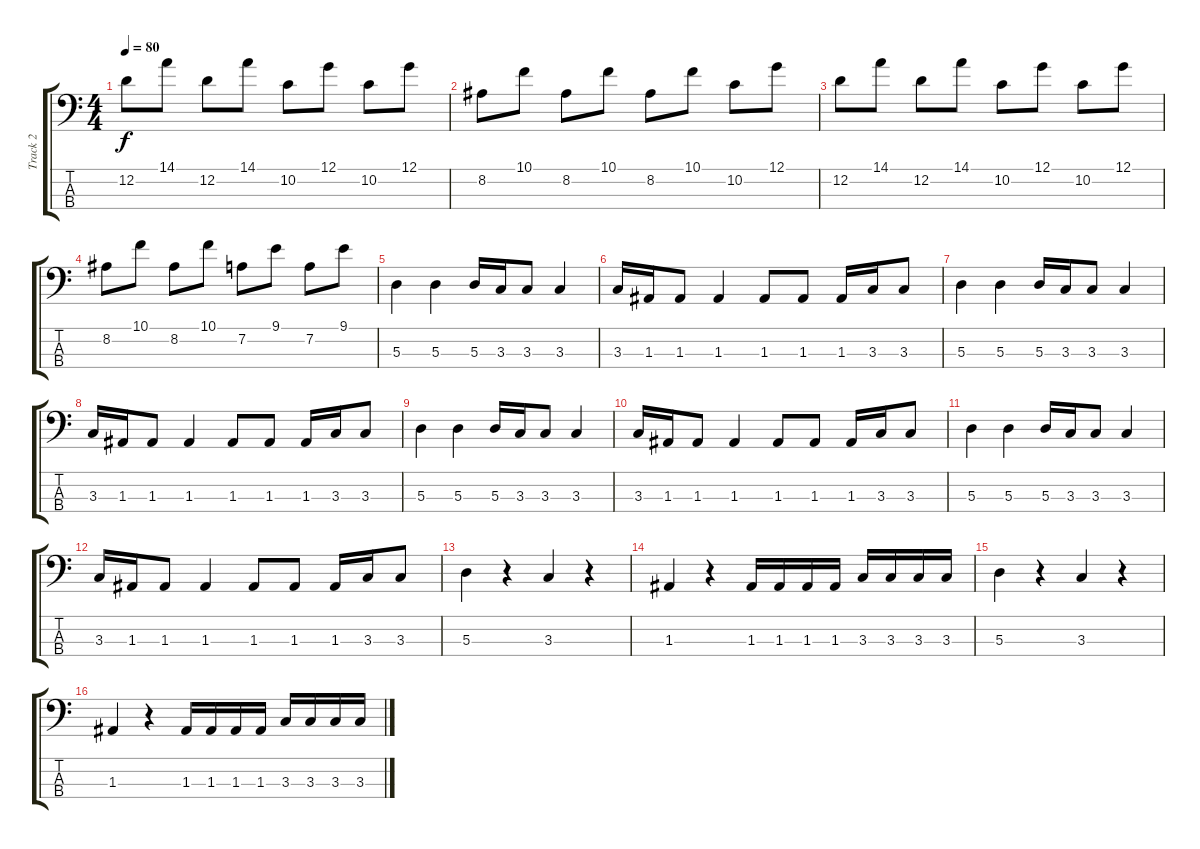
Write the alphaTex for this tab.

\track ("Track 2" "Track 2") {instrument electricbassfinger}
\staff {score tabs}
\tuning (G2 D2 A1 E1) {hide}
\ts (4 4)
\tempo 80
\clef f4
\ks c
12.2.8{dy f} 14.1.8 12.2.8 14.1.8 10.2.8 12.1.8 10.2.8 12.1.8 |
8.2.8 10.1.8 8.2.8 10.1.8 8.2.8 10.1.8 10.2.8 12.1.8 |
12.2.8 14.1.8 12.2.8 14.1.8 10.2.8 12.1.8 10.2.8 12.1.8 |
8.2.8 10.1.8 8.2.8 10.1.8 7.2.8 9.1.8 7.2.8 9.1.8 |
5.3.4 5.3.4 5.3.16 3.3.16 3.3.8 3.3.4 |
3.3.16 1.3.16 1.3.8 1.3.4 1.3.8 1.3.8 1.3.16 3.3.16 3.3.8 |
5.3.4 5.3.4 5.3.16 3.3.16 3.3.8 3.3.4 |
3.3.16 1.3.16 1.3.8 1.3.4 1.3.8 1.3.8 1.3.16 3.3.16 3.3.8 |
5.3.4 5.3.4 5.3.16 3.3.16 3.3.8 3.3.4 |
3.3.16 1.3.16 1.3.8 1.3.4 1.3.8 1.3.8 1.3.16 3.3.16 3.3.8 |
5.3.4 5.3.4 5.3.16 3.3.16 3.3.8 3.3.4 |
3.3.16 1.3.16 1.3.8 1.3.4 1.3.8 1.3.8 1.3.16 3.3.16 3.3.8 |
5.3.4 r.4 3.3.4 r.4 |
1.3.4 r.4 1.3.16 1.3.16 1.3.16 1.3.16 3.3.16 3.3.16 3.3.16 3.3.16 |
5.3.4 r.4 3.3.4 r.4 |
1.3.4 r.4 1.3.16 1.3.16 1.3.16 1.3.16 3.3.16 3.3.16 3.3.16 3.3.16
